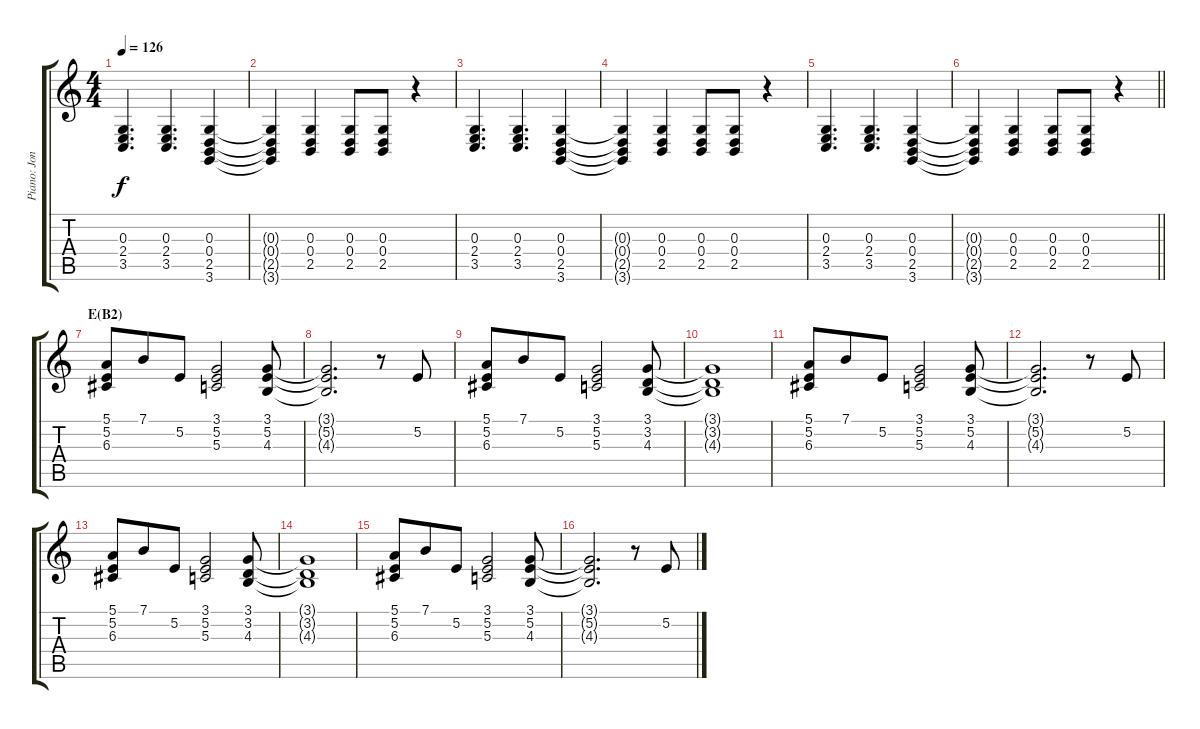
\track ("Piano: Jon" "Piano: Jon") {instrument electricgrandpiano}
\staff {score tabs}
\tuning (E4 B3 G3 D3 A2 E2) {hide}
\ts (4 4)
\tempo 126
\clef g2
\ks c
(0.3 2.4 3.5).4{d dy f} (0.3 2.4 3.5).4{d} (0.3 0.4 2.5 3.6).4 |
(0.3{t} 0.4{t} 2.5{t} 3.6{t}).4 (0.3 0.4 2.5).4 (0.3 0.4 2.5).8 (0.3 0.4 2.5).8 r.4 |
(0.3 2.4 3.5).4{d} (0.3 2.4 3.5).4{d} (0.3 0.4 2.5 3.6).4 |
(0.3{t} 0.4{t} 2.5{t} 3.6{t}).4 (0.3 0.4 2.5).4 (0.3 0.4 2.5).8 (0.3 0.4 2.5).8 r.4 |
(0.3 2.4 3.5).4{d} (0.3 2.4 3.5).4{d} (0.3 0.4 2.5 3.6).4 |
\barLineRight lightlight
(0.3{t} 0.4{t} 2.5{t} 3.6{t}).4 (0.3 0.4 2.5).4 (0.3 0.4 2.5).8 (0.3 0.4 2.5).8 r.4 |
\section ("" "E(B2)")
(5.1 5.2 6.3).8 7.1.8{beam merge} 5.2.8 (3.1 5.2 5.3).2 (3.1 5.2 4.3).8 |
(3.1{t} 5.2{t} 4.3{t}).2{d} r.8 5.2.8 |
(5.1 5.2 6.3).8 7.1.8{beam merge} 5.2.8 (3.1 5.2 5.3).2 (3.1 3.2 4.3).8 |
(3.1{t} 3.2{t} 4.3{t}).1 |
(5.1 5.2 6.3).8 7.1.8{beam merge} 5.2.8 (3.1 5.2 5.3).2 (3.1 5.2 4.3).8 |
(3.1{t} 5.2{t} 4.3{t}).2{d} r.8 5.2.8 |
(5.1 5.2 6.3).8 7.1.8{beam merge} 5.2.8 (3.1 5.2 5.3).2 (3.1 3.2 4.3).8 |
(3.1{t} 3.2{t} 4.3{t}).1 |
(5.1 5.2 6.3).8 7.1.8{beam merge} 5.2.8 (3.1 5.2 5.3).2 (3.1 5.2 4.3).8 |
(3.1{t} 5.2{t} 4.3{t}).2{d} r.8 5.2.8
